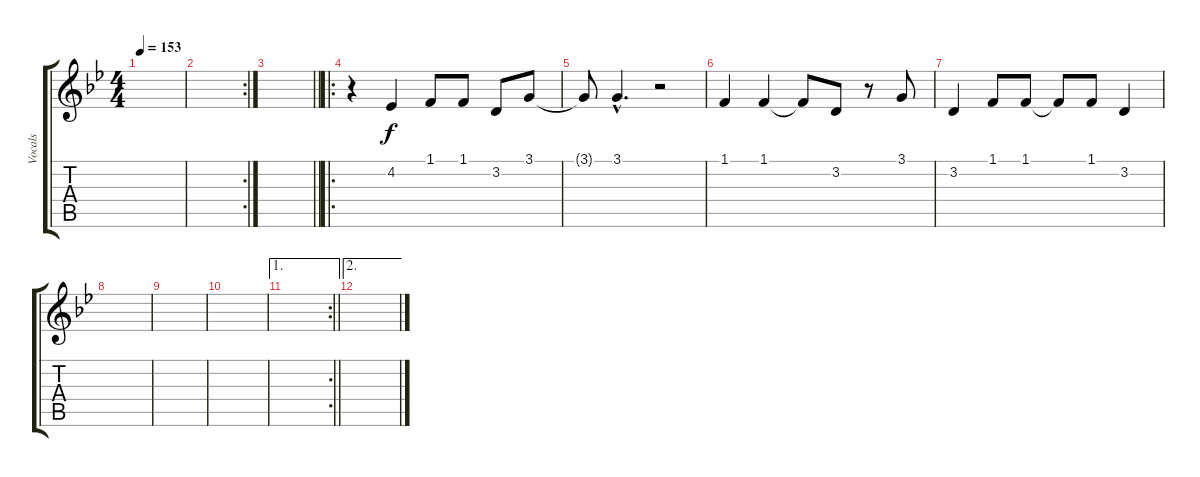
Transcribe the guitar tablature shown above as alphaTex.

\track ("Vocals" "Vocals") {instrument violin}
\staff {score tabs}
\tuning (E4 B3 G3 D3 A2 E2) {hide}
\ts (4 4)
\tempo 153
\clef g2
\ks bb
|
\rc 2
|
\barLineRight lightlight
|
\ro
r.4 4.2.4 1.1.8 1.1.8 3.2.8 3.1.8 |
3.1{t}.8 3.1{hac}.4{d} r.2 |
1.1.4 1.1.4 1.1{t}.8 3.2.8 r.8 3.1.8 |
3.2.4 1.1.8 1.1.8 1.1{t}.8 1.1.8 3.2.4 |
|
|
|
\ae 1
\rc 2
\barLineRight lightlight
|
\ae 2
